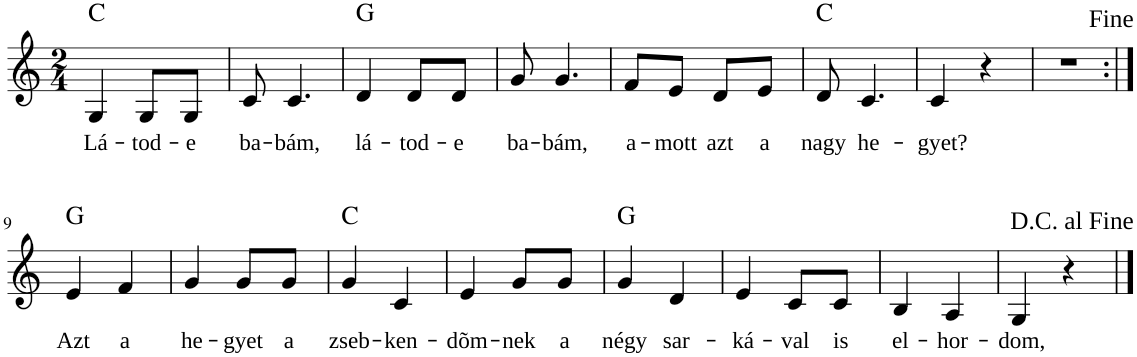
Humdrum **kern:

**kern	**text	**harte
*part1	*part1	*part1
*staff1	*staff1	*
*I"Piano	*	*
*I'Pno	*	*
*clefG2	*	*
*k[]	*	*
*M2/4	*	*
=1	=1	=1
!	!LO:LY:b	!
4G/	Lá-	C:maj
!	!LO:LY:b	!
8G/L	-tod-	.
!	!LO:LY:b	!
8G/J	-e	.
=2	=2	=2
!	!LO:LY:b	!
8c/	ba-	.
!	!LO:LY:b	!
4.c/	-bám,	.
=3	=3	=3
!	!LO:LY:b	!
4d/	lá-	G:maj
!	!LO:LY:b	!
8d/L	-tod-	.
!	!LO:LY:b	!
8d/J	-e	.
=4	=4	=4
!	!LO:LY:b	!
8g/	ba-	.
!	!LO:LY:b	!
4.g/	-bám,	.
=5	=5	=5
!	!LO:LY:b	!
8f/L	a-	.
!	!LO:LY:b	!
8e/J	-mott	.
!	!LO:LY:b	!
8d/L	azt	.
!	!LO:LY:b	!
8e/J	a	.
=6	=6	=6
!	!LO:LY:b	!
8d/	nagy	C:maj
!	!LO:LY:b	!
4.c/	he-	.
=7	=7	=7
!	!LO:LY:b	!
4c/	-gyet?	.
4r	.	.
=8	=8	=8
2r	.	.
!LO:TX:a:t=<font size="11.7074"/><font face="Times New Roman"/>Fine	!	!
!!LO:LB:g=z
=9:|!	=9:|!	=9:|!
!	!LO:LY:b	!
4e/	Azt	G:maj
!	!LO:LY:b	!
4f/	a	.
=10	=10	=10
!	!LO:LY:b	!
4g/	he-	.
!	!LO:LY:b	!
8g/L	-gyet	.
!	!LO:LY:b	!
8g/J	a	.
=11	=11	=11
!	!LO:LY:b	!
4g/	zseb-	C:maj
!	!LO:LY:b	!
4c/	-ken-	.
=12	=12	=12
!	!LO:LY:b	!
4e/	-dõm-	.
!	!LO:LY:b	!
8g/L	-nek	.
!	!LO:LY:b	!
8g/J	a	.
=13	=13	=13
!	!LO:LY:b	!
4g/	négy	G:maj
!	!LO:LY:b	!
4d/	sar-	.
=14	=14	=14
!	!LO:LY:b	!
4e/	-ká-	.
!	!LO:LY:b	!
8c/L	-val	.
!	!LO:LY:b	!
8c/J	is	.
=15	=15	=15
!	!LO:LY:b	!
4B/	el-	.
!	!LO:LY:b	!
4A/	-hor-	.
=16	=16	=16
!	!LO:LY:b	!
4G/	-dom,	.
4r	.	.
!LO:TX:a:t=<font size="11.7074"/><font face="Times New Roman"/>D.C. al Fine	!	!
==	==	==
*-	*-	*-
